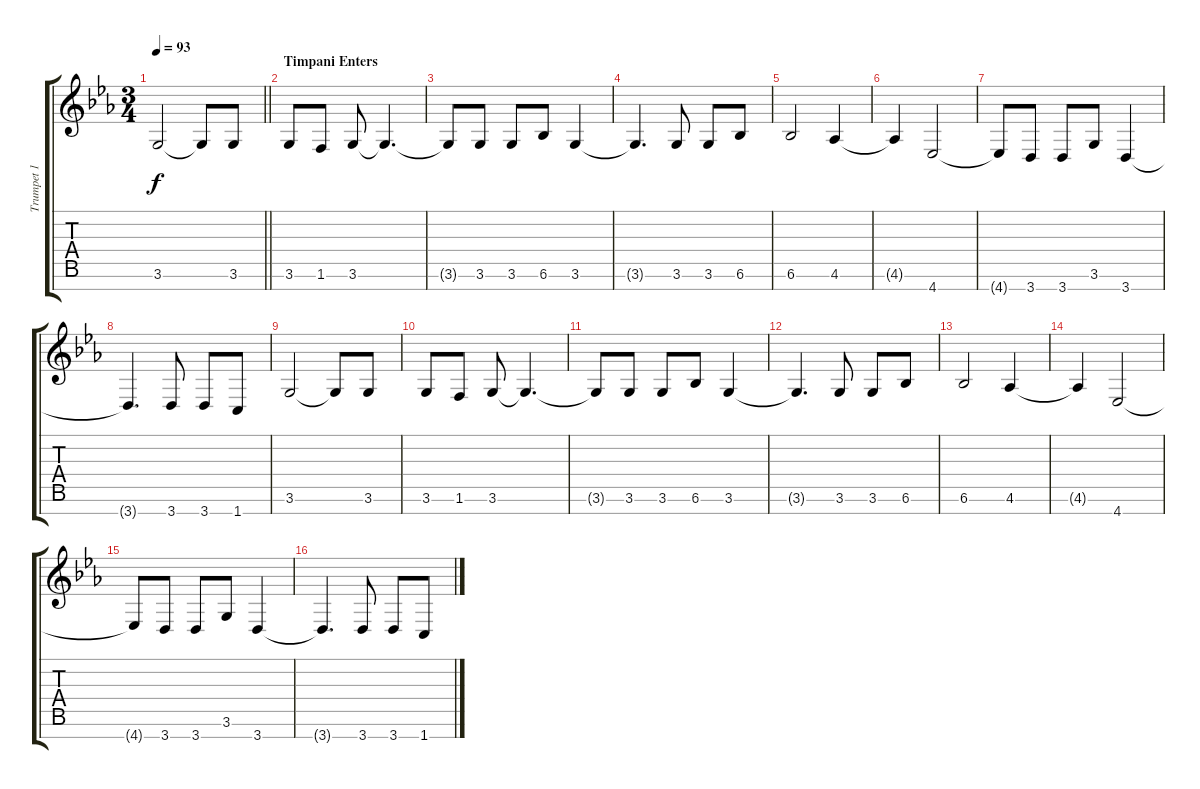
\track ("Trumpet 1" "Trumpet 1") {instrument trumpet}
\staff {score tabs}
\tuning (E5 B4 G4 D4 A3 E3 B2) {hide}
\ts (3 4)
\tempo 93
\clef g2
\barLineRight lightlight
\ks cminor
3.6.2{dy f} 3.6{t}.8 3.6.8 |
\section ("" "Timpani Enters")
3.6.8 1.6.8 3.6.8 3.6{t}.4{d} |
3.6{t}.8 3.6.8 3.6.8 6.6.8 3.6.4 |
3.6{t}.4{d} 3.6.8 3.6.8 6.6.8 |
6.6.2 4.6.4 |
4.6{t}.4 4.7.2 |
4.7{t}.8 3.7.8 3.7.8 3.6.8 3.7.4 |
3.7{t}.4{d} 3.7.8 3.7.8 1.7.8 |
3.6.2 3.6{t}.8 3.6.8 |
3.6.8 1.6.8 3.6.8 3.6{t}.4{d} |
3.6{t}.8 3.6.8 3.6.8 6.6.8 3.6.4 |
3.6{t}.4{d} 3.6.8 3.6.8 6.6.8 |
6.6.2 4.6.4 |
4.6{t}.4 4.7.2 |
4.7{t}.8 3.7.8 3.7.8 3.6.8 3.7.4 |
3.7{t}.4{d} 3.7.8 3.7.8 1.7.8
